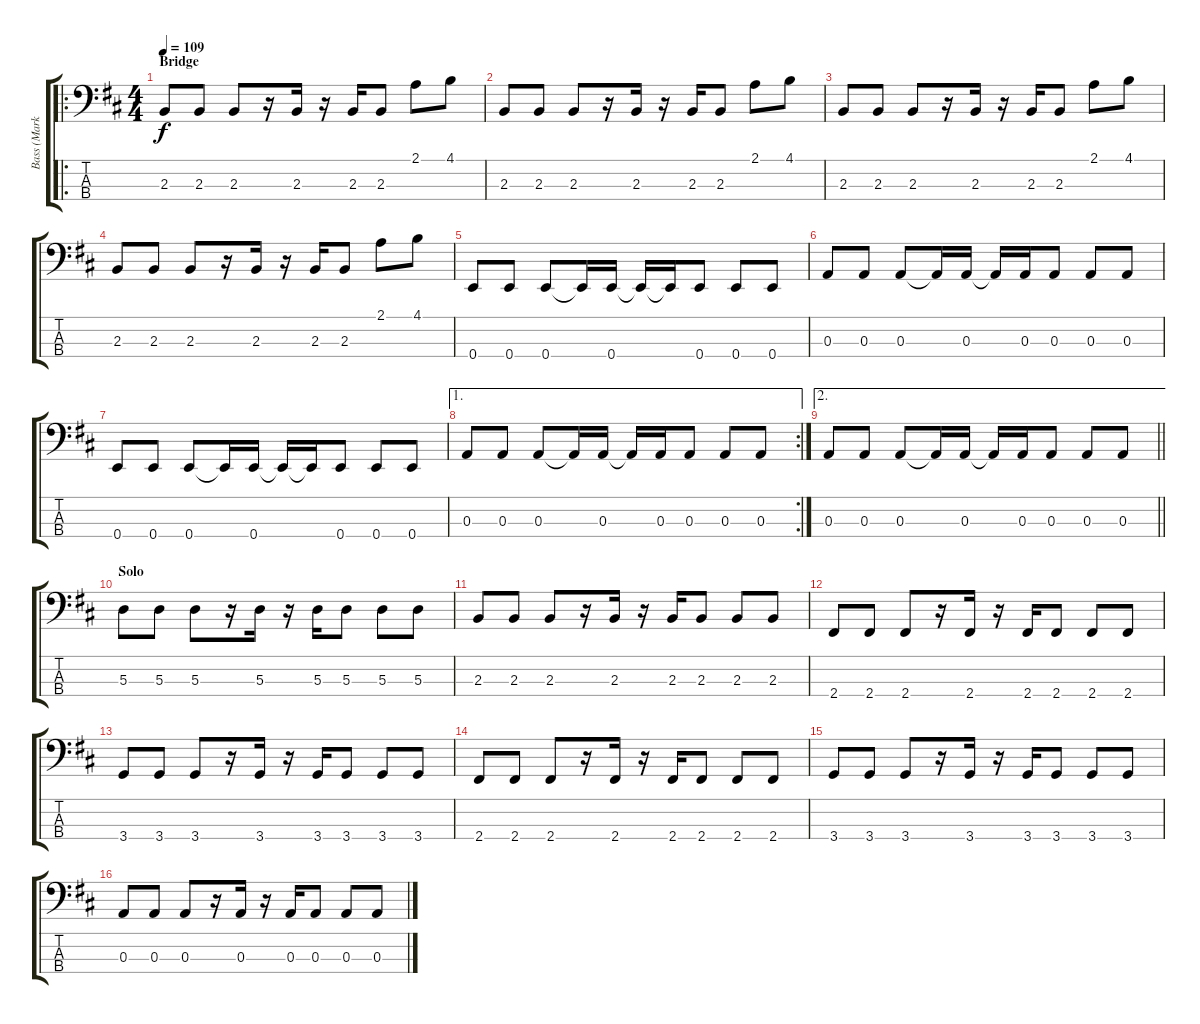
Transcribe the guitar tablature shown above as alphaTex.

\track ("Bass (Mark Hamilton)" "Bass (Mark") {instrument electricbassfinger}
\staff {score tabs}
\tuning (G2 D2 A1 E1) {hide}
\ro
\ts (4 4)
\section ("" "Bridge")
\tempo 109
\clef f4
\ks d
2.3.8{dy f} 2.3.8 2.3.8 r.16 2.3.16 r.16 2.3.16 2.3.8 2.1.8 4.1.8 |
2.3.8 2.3.8 2.3.8 r.16 2.3.16 r.16 2.3.16 2.3.8 2.1.8 4.1.8 |
2.3.8 2.3.8 2.3.8 r.16 2.3.16 r.16 2.3.16 2.3.8 2.1.8 4.1.8 |
2.3.8 2.3.8 2.3.8 r.16 2.3.16 r.16 2.3.16 2.3.8 2.1.8 4.1.8 |
0.4.8 0.4.8 0.4.8 0.4{t}.16 0.4.16 0.4{t}.16 0.4{t}.16 0.4.8 0.4.8 0.4.8 |
0.3.8 0.3.8 0.3.8 0.3{t}.16 0.3.16 0.3{t}.16 0.3.16 0.3.8 0.3.8 0.3.8 |
0.4.8 0.4.8 0.4.8 0.4{t}.16 0.4.16 0.4{t}.16 0.4{t}.16 0.4.8 0.4.8 0.4.8 |
\ae 1
\rc 2
0.3.8 0.3.8 0.3.8 0.3{t}.16 0.3.16 0.3{t}.16 0.3.16 0.3.8 0.3.8 0.3.8 |
\ae 2
\barLineRight lightlight
0.3.8 0.3.8 0.3.8 0.3{t}.16 0.3.16 0.3{t}.16 0.3.16 0.3.8 0.3.8 0.3.8 |
\section ("" "Solo")
5.3.8 5.3.8 5.3.8 r.16 5.3.16 r.16 5.3.16 5.3.8 5.3.8 5.3.8 |
2.3.8 2.3.8 2.3.8 r.16 2.3.16 r.16 2.3.16 2.3.8 2.3.8 2.3.8 |
2.4.8 2.4.8 2.4.8 r.16 2.4.16 r.16 2.4.16 2.4.8 2.4.8 2.4.8 |
3.4.8 3.4.8 3.4.8 r.16 3.4.16 r.16 3.4.16 3.4.8 3.4.8 3.4.8 |
2.4.8 2.4.8 2.4.8 r.16 2.4.16 r.16 2.4.16 2.4.8 2.4.8 2.4.8 |
3.4.8 3.4.8 3.4.8 r.16 3.4.16 r.16 3.4.16 3.4.8 3.4.8 3.4.8 |
0.3.8 0.3.8 0.3.8 r.16 0.3.16 r.16 0.3.16 0.3.8 0.3.8 0.3.8
